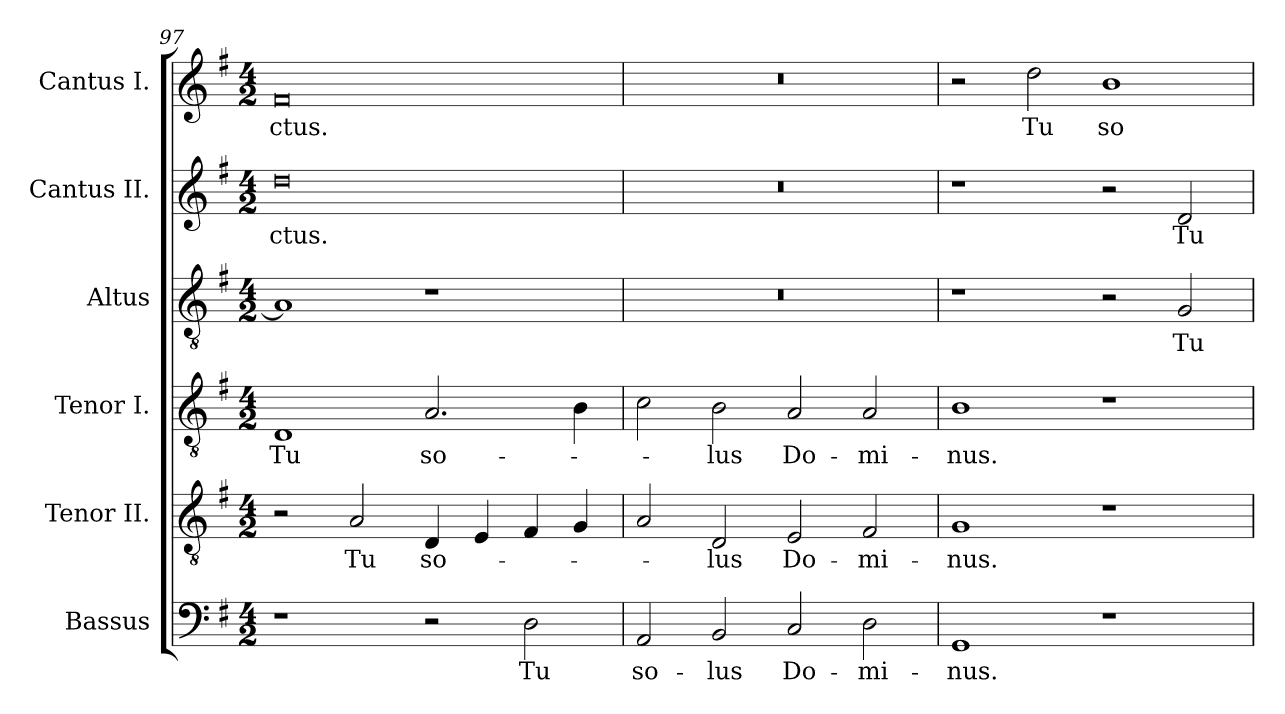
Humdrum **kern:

**kern	**text	**kern	**text	**kern	**text	**kern	**text	**kern	**text	**kern	**text
*part6	*part6	*part5	*part5	*part4	*part4	*part3	*part3	*part2	*part2	*part1	*part1
*staff6	*staff6	*staff5	*staff5	*staff4	*staff4	*staff3	*staff3	*staff2	*staff2	*staff1	*staff1
*I"Bassus	*	*I"Tenor II.	*	*I"Tenor I.	*	*I"Altus	*	*I"Cantus II.	*	*I"Cantus I.	*
*I'B.	*	*I'T. II.	*	*I'T. I.	*	*I'A.	*	*I'C. II	*	*I'C. I	*
*clefF4	*	*clefGv2	*	*clefGv2	*	*clefGv2	*	*clefG2	*	*clefG2	*
*	*	*ITrd7c12	*	*ITrd7c12	*	*ITrd7c12	*	*	*	*	*
*k[f#]	*	*k[f#]	*	*k[f#]	*	*k[f#]	*	*k[f#]	*	*k[f#]	*
*G:	*	*G:	*	*G:	*	*G:	*	*G:	*	*G:	*
*M4/2	*	*M4/2	*	*M4/2	*	*M4/2	*	*M4/2	*	*M4/2	*
=97	=97	=97	=97	=97	=97	=97	=97	=97	=97	=97	=97
!	!	!	!	!	!LO:LY:b:color=#000000	!	!	!	!	!	!
!	!	!	!	!	!	!	!	!	!LO:LY:b:color=#000000	!	!
!	!	!	!	!	!	!	!	!	!	!	!LO:LY:b:color=#000000
1r	.	2r	.	1DDi	Tu	1AAi]	.	0ddi	-ctus.	0f#i	-ctus.
!	!	!	!LO:LY:b:color=#000000	!	!	!	!	!	!	!	!
.	.	2AAi/	Tu	.	.	.	.	.	.	.	.
!	!	!	!LO:LY:b:color=#000000	!	!	!	!	!	!	!	!
!	!	!	!	!	!LO:LY:b:color=#000000	!	!	!	!	!	!
2r	.	4DDi/	so-	2.AAi/	so-	1r	.	.	.	.	.
.	.	4EEi/	.	.	.	.	.	.	.	.	.
!	!LO:LY:b:color=#000000	!	!	!	!	!	!	!	!	!	!
2Di\	Tu	4FF#i/	.	.	.	.	.	.	.	.	.
.	.	4GGi/	.	4BBi\	.	.	.	.	.	.	.
!!LO:LB:g=z
=98	=98	=98	=98	=98	=98	=98	=98	=98	=98	=98	=98
!	!LO:LY:b:color=#000000	!	!	!	!	!LO:N:vis=1	!	!LO:N:vis=1	!	!LO:N:vis=1	!
2AAi/	so-	2AAi/	.	2Ci\	.	0r	.	0r	.	0r	.
!	!LO:LY:b:color=#000000	!	!	!	!	!	!	!	!	!	!
!	!	!	!LO:LY:b:color=#000000	!	!	!	!	!	!	!	!
!	!	!	!	!	!LO:LY:b:color=#000000	!	!	!	!	!	!
2BBi/	-lus	2DDi/	-lus	2BBi\	-lus	.	.	.	.	.	.
!	!LO:LY:b:color=#000000	!	!	!	!	!	!	!	!	!	!
!	!	!	!LO:LY:b:color=#000000	!	!	!	!	!	!	!	!
!	!	!	!	!	!LO:LY:b:color=#000000	!	!	!	!	!	!
2Ci/	Do-	2EEi/	Do-	2AAi/	Do-	.	.	.	.	.	.
!	!LO:LY:b:color=#000000	!	!	!	!	!	!	!	!	!	!
!	!	!	!LO:LY:b:color=#000000	!	!	!	!	!	!	!	!
!	!	!	!	!	!LO:LY:b:color=#000000	!	!	!	!	!	!
2Di\	-mi-	2FF#i/	-mi-	2AAi/	-mi-	.	.	.	.	.	.
=99	=99	=99	=99	=99	=99	=99	=99	=99	=99	=99	=99
!	!LO:LY:b:color=#000000	!	!	!	!	!	!	!	!	!	!
!	!	!	!LO:LY:b:color=#000000	!	!	!	!	!	!	!	!
!	!	!	!	!	!LO:LY:b:color=#000000	!	!	!	!	!	!
1GGi	-nus.	1GGi	-nus.	1BBi	-nus.	1r	.	1r	.	2r	.
!	!	!	!	!	!	!	!	!	!	!	!LO:LY:b:color=#000000
.	.	.	.	.	.	.	.	.	.	2ddi\	Tu
!	!	!	!	!	!	!	!	!	!	!	!LO:LY:b:color=#000000
1r	.	1r	.	1r	.	2r	.	2r	.	1bi	so-
!	!	!	!	!	!	!	!LO:LY:b:color=#000000	!	!	!	!
!	!	!	!	!	!	!	!	!	!LO:LY:b:color=#000000	!	!
.	.	.	.	.	.	2GGi/	Tu	2di/	Tu	.	.
=	=	=	=	=	=	=	=	=	=	=	=
*-	*-	*-	*-	*-	*-	*-	*-	*-	*-	*-	*-
